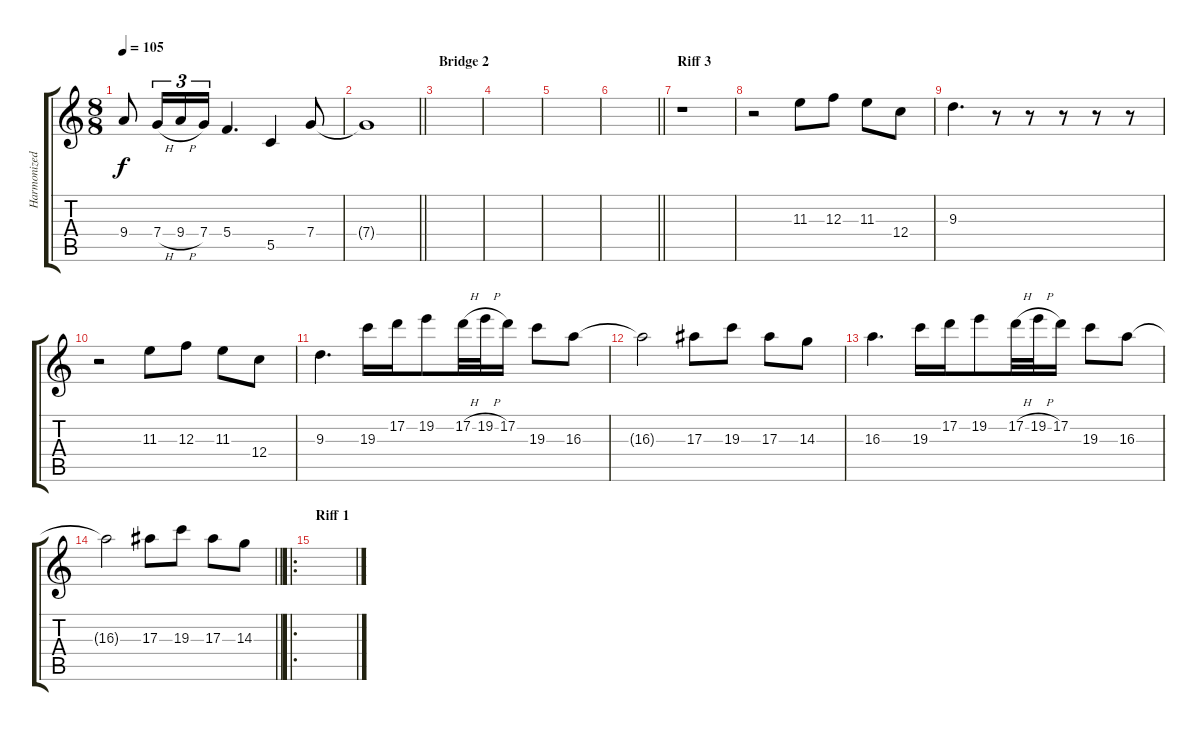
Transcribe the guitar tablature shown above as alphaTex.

\track ("Harmonized Guitar" "Harmonized") {instrument distortionguitar}
\staff {score tabs}
\tuning (D4 A3 F3 C3 G2 D2) {hide}
\ts (8 8)
\tempo 105
\clef g2
\ks c
9.4.8{dy f} 7.4{h}.16{tu (3 2)} 9.4{h}.16{tu (3 2)} 7.4.16{tu (3 2)} 5.4.4{d} 5.5.4 7.4.8 |
\barLineRight lightlight
7.4{t}.1 |
\section ("" "Bridge 2")
|
|
|
\barLineRight lightlight
|
\section ("" "Riff 3")
r.1{volume 11 balance 3} |
r.2 11.3.8 12.3.8 11.3.8 12.4.8 |
9.3.4{d} r.8 r.8 r.8 r.8 r.8 |
r.2 11.3.8 12.3.8 11.3.8 12.4.8 |
9.3.4{d} 19.3.16 17.2.16 19.2.8 17.2{h}.32 19.2{h}.32 17.2.16 19.3.8 16.3.8 |
16.3{t}.2 17.3.8 19.3.8 17.3.8 14.3.8 |
16.3.4{d} 19.3.16 17.2.16 19.2.8 17.2{h}.32 19.2{h}.32 17.2.16 19.3.8 16.3.8 |
\barLineRight lightlight
16.3{t}.2 17.3.8 19.3.8 17.3.8 14.3.8 |
\ro
\section ("" "Riff 1")
